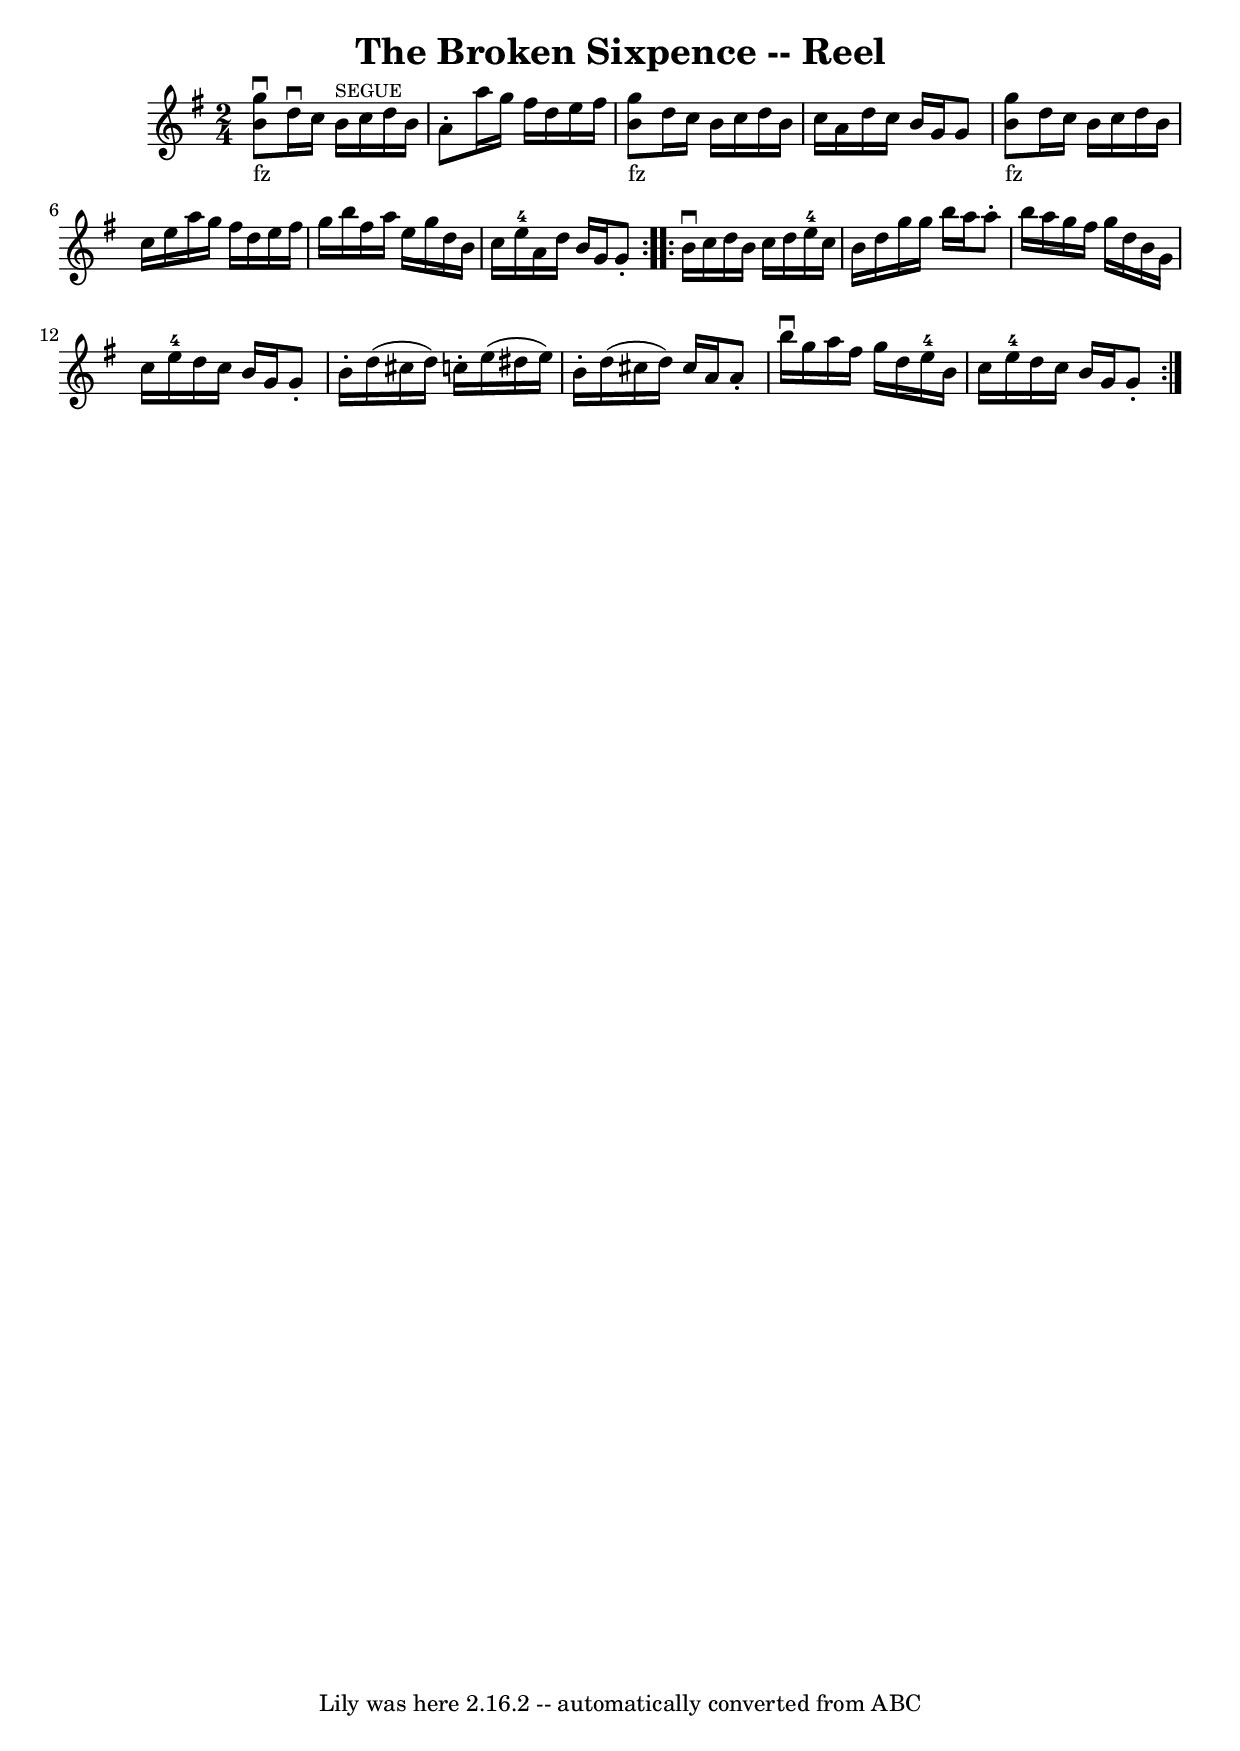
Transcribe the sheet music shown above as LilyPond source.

\version "2.16.2"
\include "Mammoth.ily"
\header {
  %% book = "Ryan's Mammoth Collection"
 crossRefNumber = "1"
 footnotes = "\\\\394"
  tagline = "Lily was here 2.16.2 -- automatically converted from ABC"
  title = "The Broken Sixpence -- Reel"

}
voicedefault =  {



  \repeat volta 2 {

    \time 2/4 
    \key g \major
    << b'8_"fz"^\downbow g''8   >> d''16^\downbow c''16 b'16^\segue c''16 d''16 b'16     |
 a'8-. a''16 g''16 fs''16 d''16 e''16 fs''16     |
    << b'8_"fz" g''8   >> d''16 c''16 b'16 c''16 d''16 b'16      |
 c''16 a'16 d''16 c''16 b'16 g'16 g'8    |
         << b'8_"fz" g''8   >> d''16 c''16 b'16 c''16 d''16 b'16     |
 c''16 e''16 a''16 g''16 fs''16 d''16 e''16 fs''16     |
 g''16 b''16 fs''16 a''16 e''16 g''16 d''16 b'16     |
 c''16 e''16-4 a'16 d''16 b'16 g'16 
 g'8-.   
  }     
  \repeat volta 2 {
 b'16^\downbow c''16 d''16 b'16 c''16 d''16 e''16-4 c''16     |
 b'16 d''16 g''16 g''16 b''16 a''16 a''8-.    |
 b''16 a''16 g''16 fs''16 g''16 d''16 b'16 g'16     |
 c''16 e''16-4 d''16 c''16 b'16 g'16 g'8-.    |
 b'16-. d''16 ( cs''16 d''16) c''!16-. e''16 (ds''16 e''16)    |
 b'16-. d''16 (cs''16 d''16) cs''16 a'16 a'8-.    |
    
 b''16^\downbow g''16 a''16 fs''16 g''16 d''16 e''16-4 b'16     |
 c''16 e''16-4 d''16 c''16 b'16 g'16    
 g'8-.   
  }   

}

\score{
  <<

    \context Staff="default"
    {
      \voicedefault 
      
    }

  >>
  \layout {
    
  }
  \midi {
  }

}
